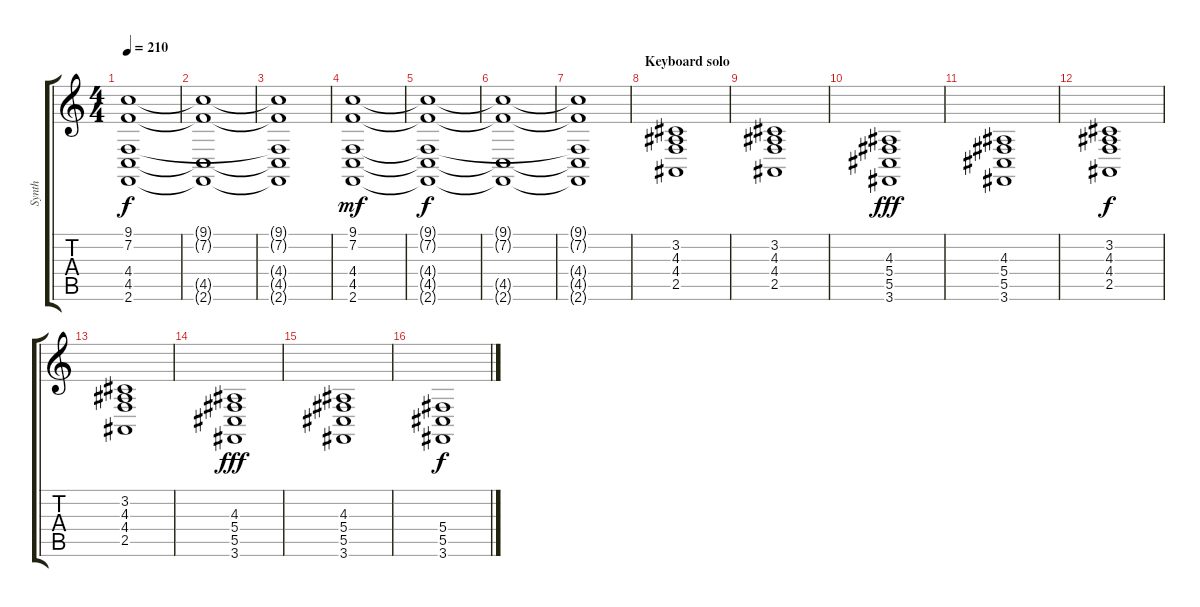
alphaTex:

\track ("Synth" "Synth") {instrument stringensemble1}
\staff {score tabs}
\tuning (Eb4 Bb3 Gb3 Db3 Ab2 Eb2) {hide}
\ts (4 4)
\tempo 210
\clef g2
\ks c
(9.1{t} 7.2{t} 4.4{t} 4.5{t} 2.6{t}).1{dy f} |
(9.1{t} 7.2{t} 4.5{t} 2.6{t}).1 |
(9.1{t} 7.2{t} 4.4{t} 4.5{t} 2.6{t}).1 |
(9.1 7.2 4.4 4.5 2.6).1{dy mf} |
(9.1{t} 7.2{t} 4.4{t} 4.5{t} 2.6{t}).1{dy f} |
(9.1{t} 7.2{t} 4.5{t} 2.6{t}).1 |
(9.1{t} 7.2{t} 4.4{t} 4.5{t} 2.6{t}).1 |
\section ("" "Keyboard solo")
(3.2 4.3 4.4 2.5).1 |
(3.2 4.3 4.4 2.5).1 |
(4.3 5.4 5.5 3.6).1{dy fff} |
(4.3 5.4 5.5 3.6).1 |
(3.2 4.3 4.4 2.5).1{dy f} |
(3.2 4.3 4.4 2.5).1 |
(4.3 5.4 5.5 3.6).1{dy fff} |
(4.3 5.4 5.5 3.6).1 |
(5.4 5.5 3.6).1{dy f}
